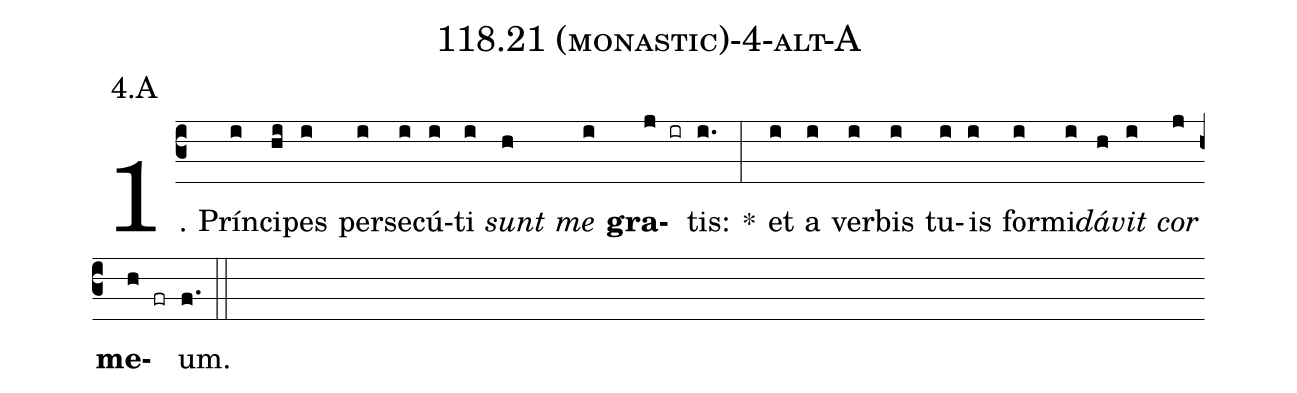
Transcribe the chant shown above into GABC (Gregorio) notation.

name: 118.21 (monastic)-4-alt-A;
annotation: 4.A;
%%
(c3)1. Prín(i)ci(hi)pes(i) per(i)se(i)cú(i)ti(i) <i>sunt</i>(h) <i>me</i>(i) <b>gra</b>(j ir)tis:(i.) *(:) et(i) a(i) ver(i)bis(i) tu(i)is(i) for(i)mi(i)<i>dá</i>(h)<i>vit</i>(i) <i>cor</i>(j) <b>me</b>(h fr)um.(f.) (::)
